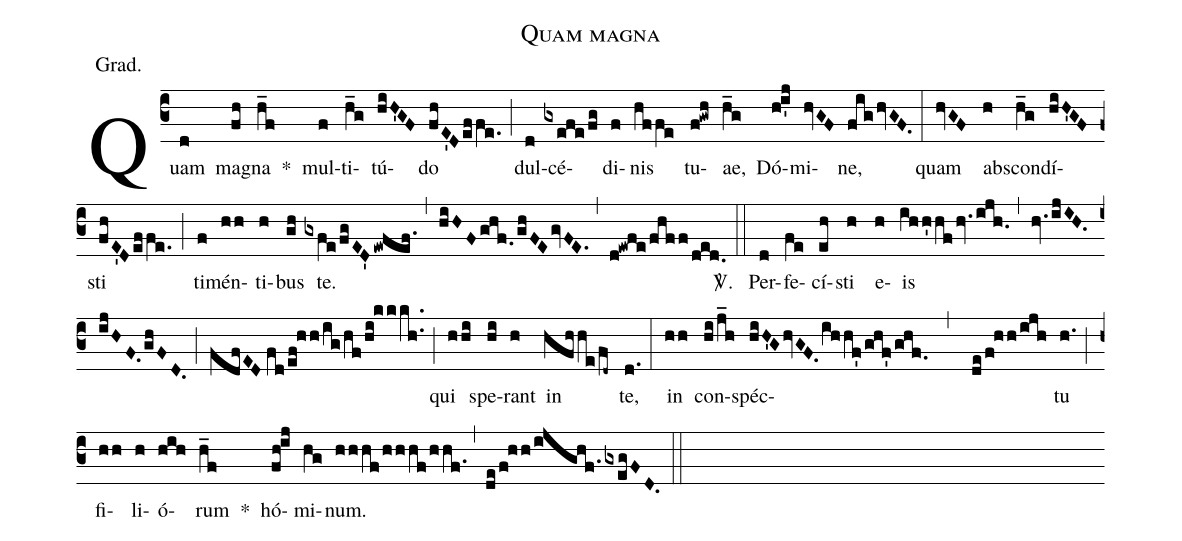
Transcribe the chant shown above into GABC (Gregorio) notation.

name:Quam magna;
annotation:Grad.;
mode:5;
office-part:Gradual;
%%
(c3) Quam(d) ma(fh)gna(h_f) *() mul(f)ti(h_g)tú(hiH'GF)do(fhE'D/effe.) (;) dul(d)cé(gxefe/fg)di(f)nis(hffe) tu(f!gwh)ae,(h_g) Dó(h!i'j)mi(hvGF)ne,(fig/hvGF.) (:) quam(hvGF) abs(h)con(h_g)dí(hiH'GF)sti(fhE'D/effe.) (;) ti(f)mén(hh)ti(h)bus(gh) te.(gxfe/fgED'/ewfef.) (,) (hiHF/ghf./ghFE/gvFE.) (,) (d!ewfe/fhff/ded.) <sp>V/</sp>.(::) Per(d)fe(fe)cí(eh)sti(h) e(h)is(ihh'hf/hv.ijh.) (,) (hv./ijIH./ijHF./ghFD.) (;) (fdfED//fd/ef!hh/ig/hf/hi!kkkh..) (;) qui(hhi) spe(hi)rant(h) in(hfhhe/fd~) te,(d.) (:) in(hh) con(hi/j_h)spéc(hiH'G/hvGF./ihhf'/ghf'/ghf. , de/f!hh/ijh)tu(h.) (;) fi(hh)li(h)ó(hih)rum(h_f) *() hó(fh!ij)mi(hg)num.(hhhf/hhhf/hhf.) (,) (de/f!hh/ijghf./gxegFD.) (::)
